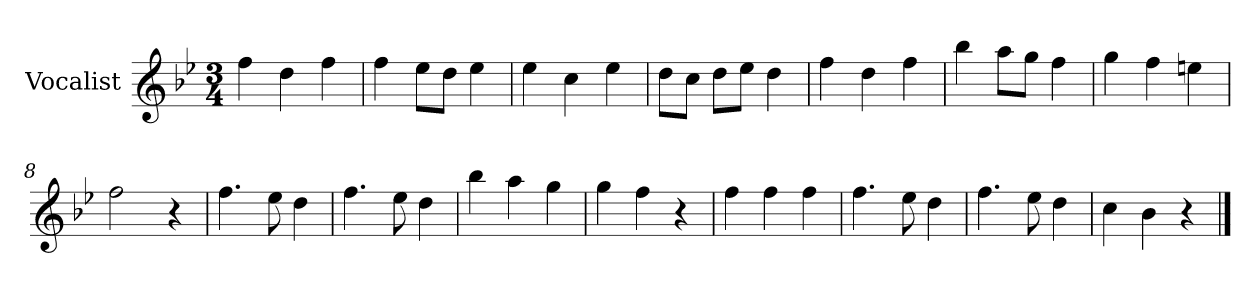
**kern
*part1
*staff1
*I"Vocalist
*k[b-e-]
*B-:
*M3/4
=1
4ff
4dd
4ff
=2
4ff
8ee-L
8ddJ
4ee-
=3
4ee-
4cc
4ee-
=4
8ddL
8ccJ
8ddL
8ee-J
4dd
=5
4ff
4dd
4ff
=6
4bb-
8aaL
8ggJ
4ff
=7
4gg
4ff
4een
=8
2ff
4r
=9
4.ff
8ee-
4dd
=10
4.ff
8ee-
4dd
=11
4bb-
4aa
4gg
=12
4gg
4ff
4r
=13
4ff
4ff
4ff
=14
4.ff
8ee-
4dd
=15
4.ff
8ee-
4dd
=16
4cc
4b-
4r
==
*-
